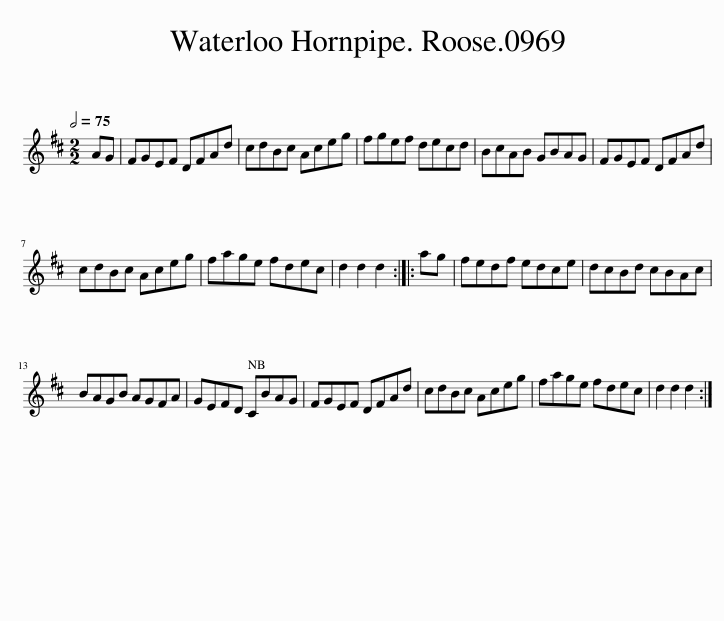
X:1
L:1/8
Q:1/2=75
M:2/2
I:linebreak $
K:D
V:1 treble
V:1
 AG | FGEF DFAd | cdBc Aceg | fgef decd | BcAB GBAG | %5
 FGEF DFAd |$ cdBc Aceg | fage fdec | d2 d2 d2 :: ag | %10
 fedf edce | dcBd cBAc |$ BAGB AGFA | GEFD CBAG | FGEF DFAd | %15
 cdBc Aceg | fage fdec | d2 d2 d2 :| %18
